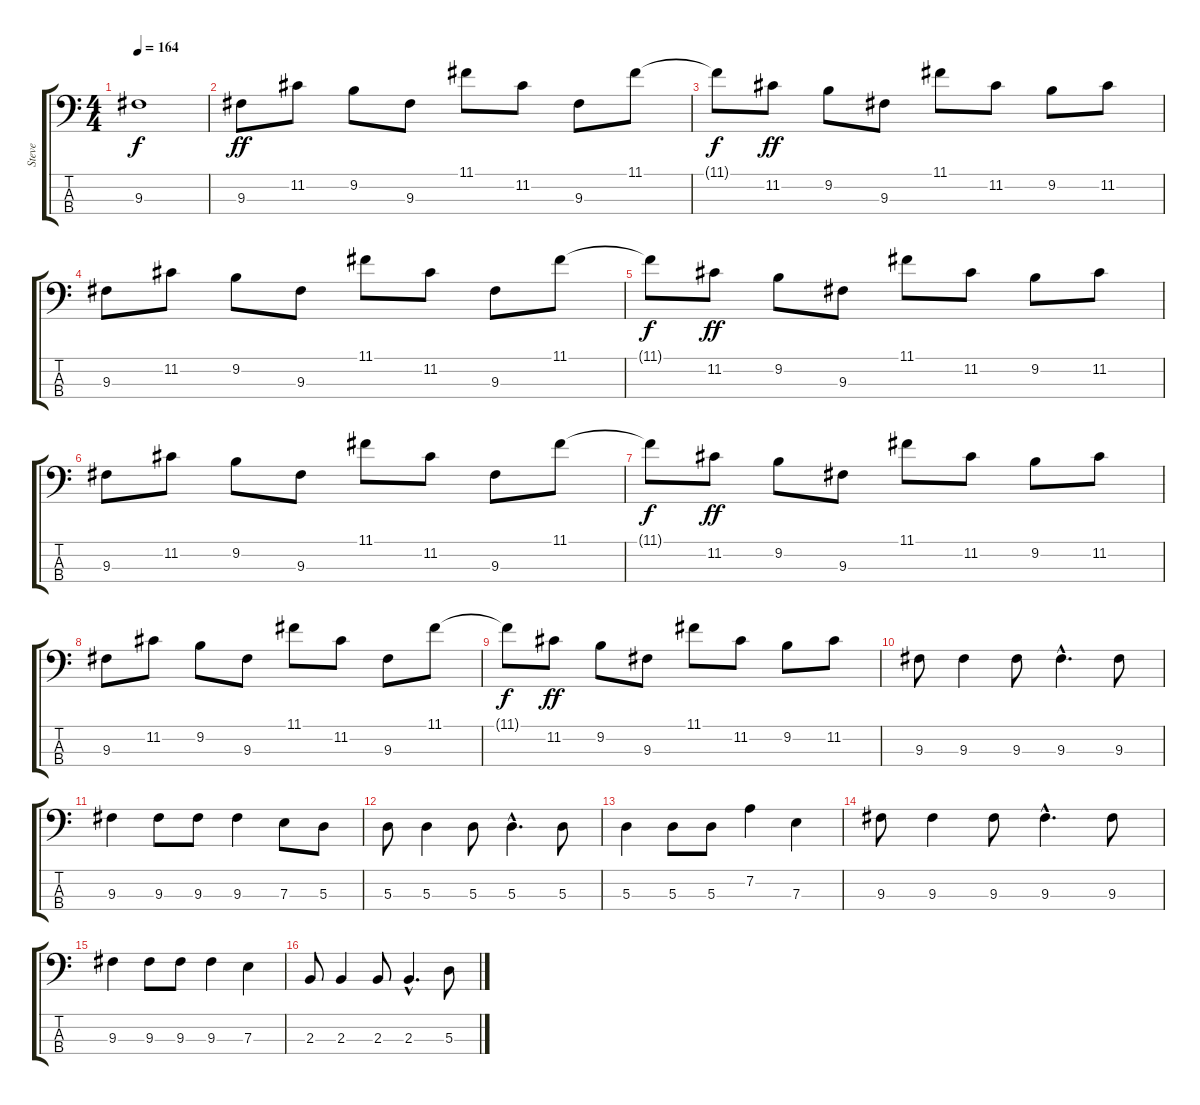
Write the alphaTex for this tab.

\track ("Steve" "Steve") {instrument electricbassfinger}
\staff {score tabs}
\tuning (G2 D2 A1 E1) {hide}
\ts (4 4)
\tempo 164
\clef f4
\ks c
9.3{t}.1{dy f} |
9.3.8{dy ff} 11.2.8 9.2.8 9.3.8 11.1.8 11.2.8 9.3.8 11.1.8 |
11.1{t}.8{dy f} 11.2.8{dy ff} 9.2.8 9.3.8 11.1.8 11.2.8 9.2.8 11.2.8 |
9.3.8 11.2.8 9.2.8 9.3.8 11.1.8 11.2.8 9.3.8 11.1.8 |
11.1{t}.8{dy f} 11.2.8{dy ff} 9.2.8 9.3.8 11.1.8 11.2.8 9.2.8 11.2.8 |
9.3.8 11.2.8 9.2.8 9.3.8 11.1.8 11.2.8 9.3.8 11.1.8 |
11.1{t}.8{dy f} 11.2.8{dy ff} 9.2.8 9.3.8 11.1.8 11.2.8 9.2.8 11.2.8 |
9.3.8 11.2.8 9.2.8 9.3.8 11.1.8 11.2.8 9.3.8 11.1.8 |
11.1{t}.8{dy f} 11.2.8{dy ff} 9.2.8 9.3.8 11.1.8 11.2.8 9.2.8 11.2.8 |
9.3.8 9.3.4 9.3.8 9.3{hac}.4{d} 9.3.8 |
9.3.4 9.3.8 9.3.8 9.3.4 7.3.8 5.3.8 |
5.3.8 5.3.4 5.3.8 5.3{hac}.4{d} 5.3.8 |
5.3.4 5.3.8 5.3.8 7.2.4 7.3.4 |
9.3.8 9.3.4 9.3.8 9.3{hac}.4{d} 9.3.8 |
9.3.4 9.3.8 9.3.8 9.3.4 7.3.4 |
2.3.8 2.3.4 2.3.8 2.3{hac}.4{d} 5.3.8
